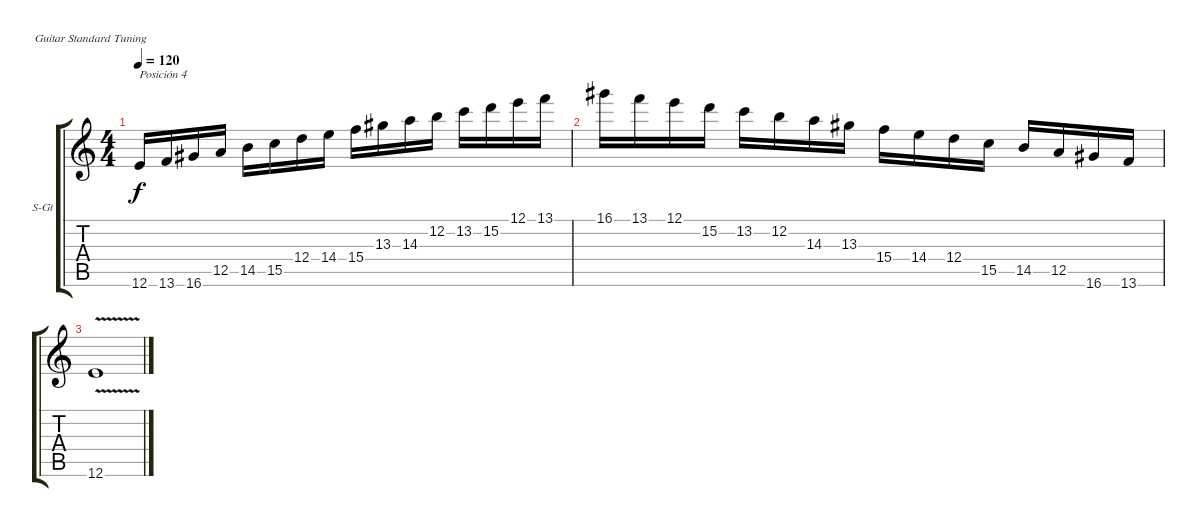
\defaultSystemsLayout 4
\bracketExtendMode groupsimilarinstruments
\firstSystemTrackNameOrientation horizontal
\otherSystemsTrackNameOrientation horizontal
\track ("Steel Guitar" "S-Gt") {instrument acousticguitarsteel}
\staff {score tabs}
\tuning (E4 B3 G3 D3 A2 E2)
\ts (4 4)
\tempo 120
\clef g2
\ks c
12.6.16{txt "Posición 4" dy f instrument acousticguitarsteel} 13.6.16 16.6.16 12.5.16 14.5.16 15.5.16 12.4.16 14.4.16 15.4.16 13.3.16 14.3.16 12.2.16 13.2.16 15.2.16 12.1.16 13.1.16 |
16.1.16 13.1.16 12.1.16 15.2.16 13.2.16 12.2.16 14.3.16 13.3.16 15.4.16 14.4.16 12.4.16 15.5.16 14.5.16 12.5.16 16.6.16 13.6.16 |
12.6{v}.1
